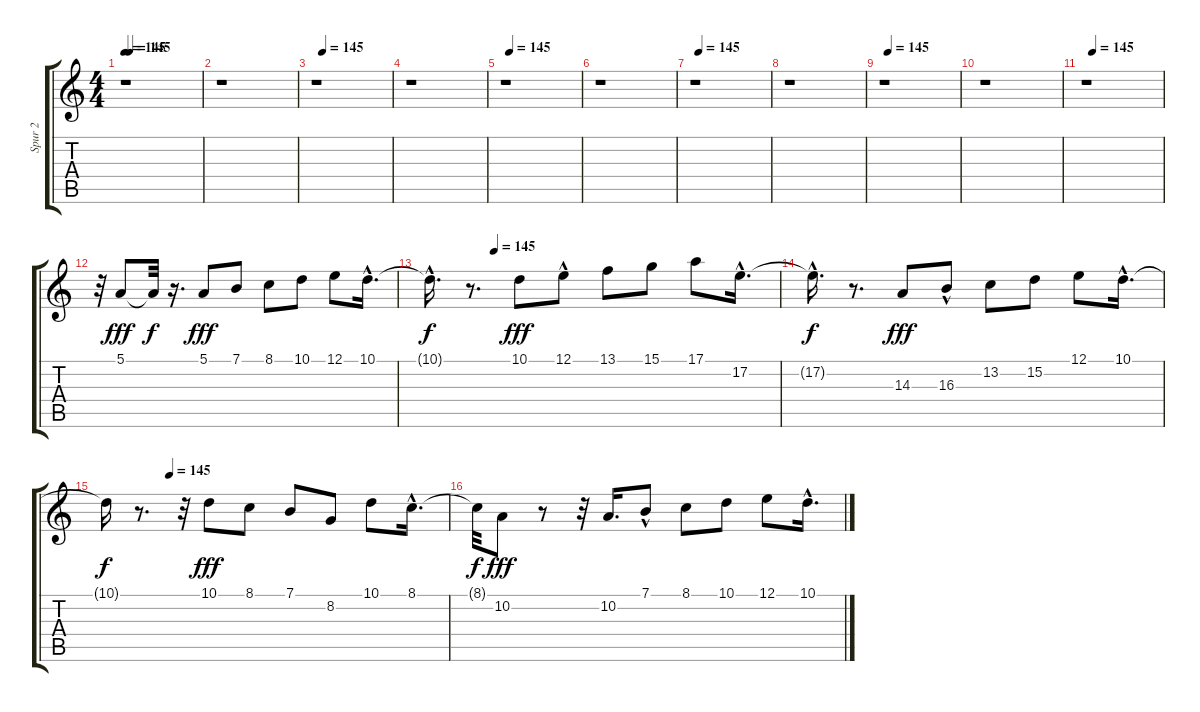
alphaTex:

\track ("Spur 2" "Spur 2") {instrument synthbrass1}
\staff {score tabs}
\tuning (E4 B3 G3 D3 A2 E2) {hide}
\ts (4 4)
\tempo 145
\tempo (145 0.0625)
\clef g2
\ks c
r.1{dy f} |
r.1 |
\tempo (145 0.09375)
r.1 |
r.1 |
\tempo (145 0.0625)
r.1 |
r.1 |
\tempo (145 0.0625)
r.1 |
r.1 |
\tempo (145 0.0625)
r.1 |
r.1 |
\tempo (145 0.09375)
r.1 |
r.32 5.1.8{dy fff} 5.1{t}.32{dy f} r.16{d} 5.1.8{dy fff} 7.1.8 8.1.8 10.1.8 12.1.8 10.1{hac}.16{d} |
\tempo (145 0.1875)
10.1{hac t}.16{d dy f} r.8{d} 10.1.8{dy fff} 12.1{hac}.8 13.1.8 15.1.8 17.1.8 17.2{hac}.16{d} |
17.2{hac t}.16{d dy f} r.8{d} 14.3.8{dy fff} 16.3{hac}.8 13.2.8 15.2.8 12.1.8 10.1{hac}.16{d} |
\tempo (145 0.1875)
10.1{t}.16{dy f} r.8{d} r.32 10.1.8{dy fff} 8.1.8 7.1.8 8.2.8 10.1.8 8.1{hac}.16{d} |
8.1{t}.32{dy f} 10.2.8{dy fff} r.8 r.32 10.2.16{d} 7.1{hac}.8 8.1.8 10.1.8 12.1.8 10.1{hac}.16{d}
